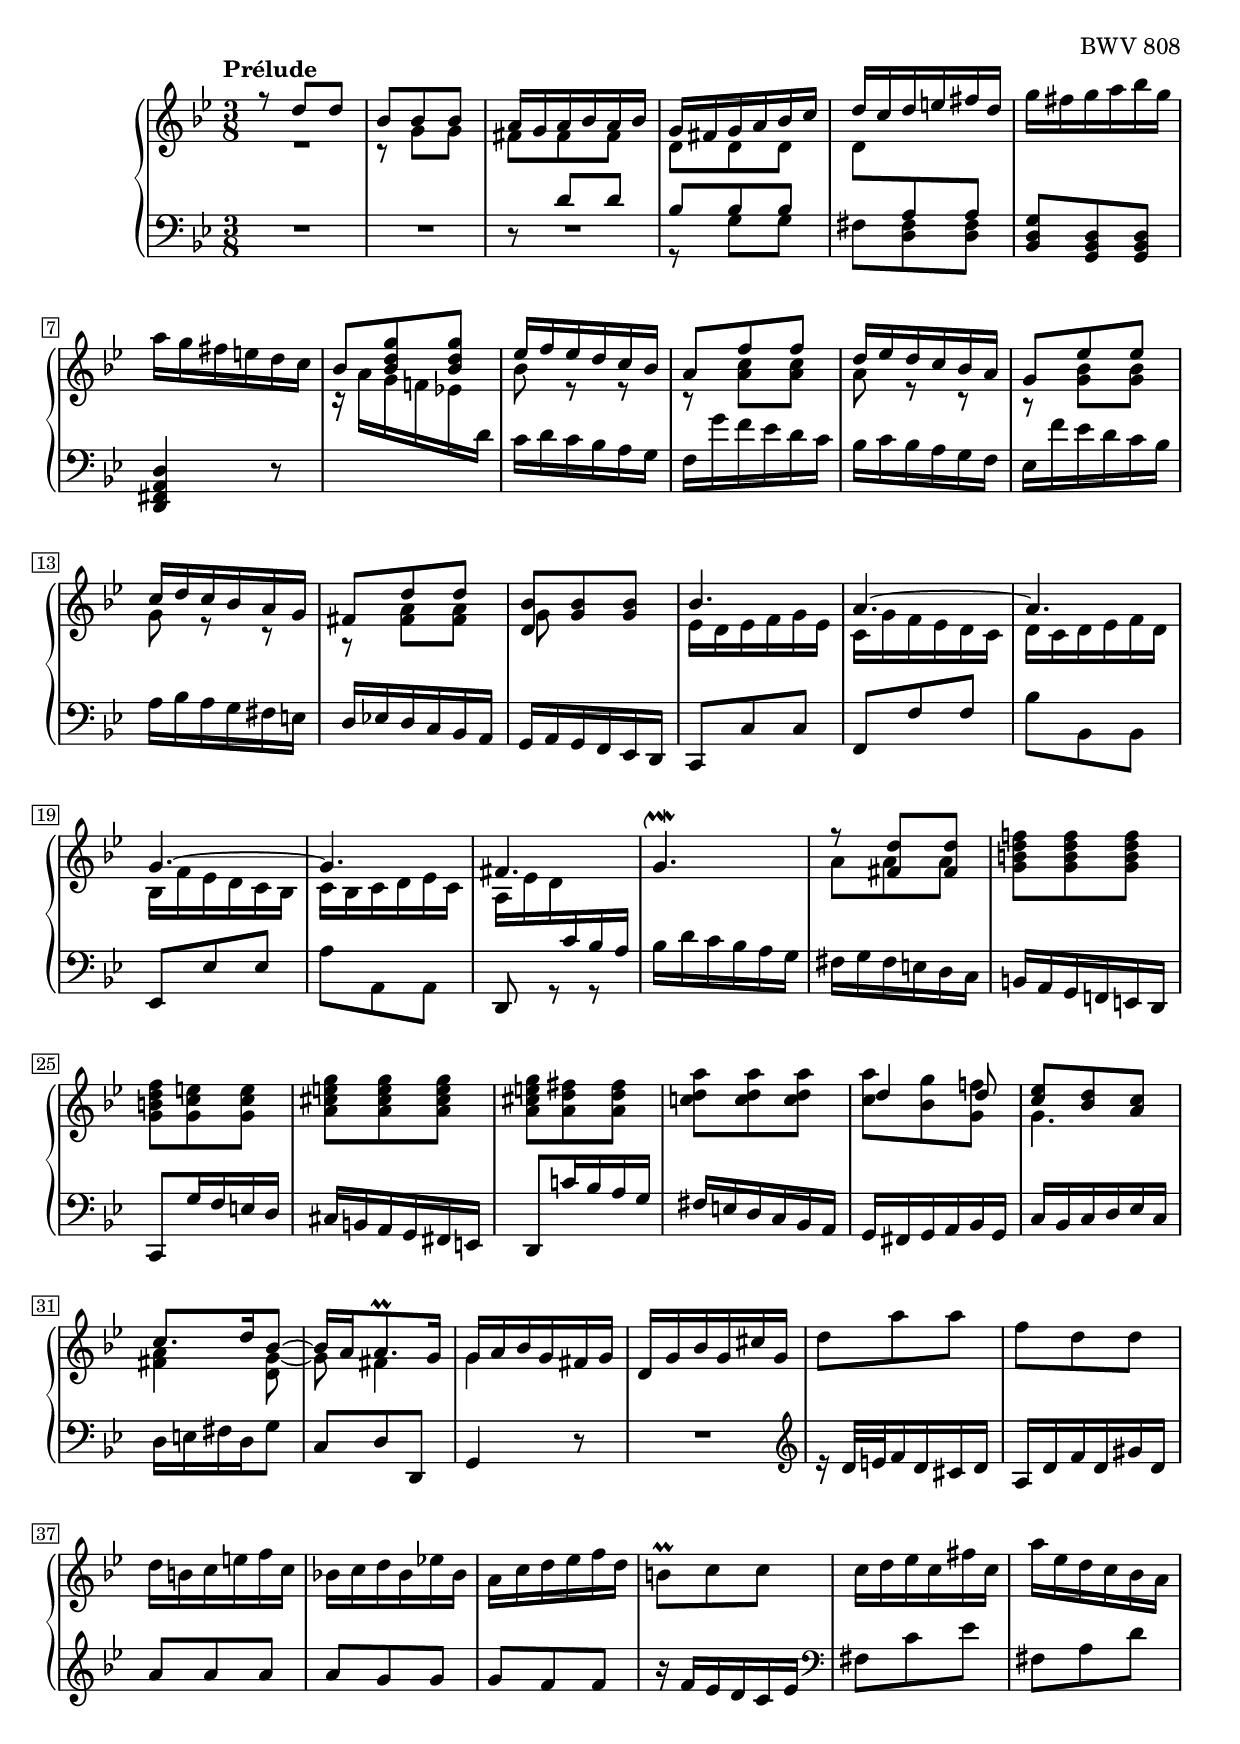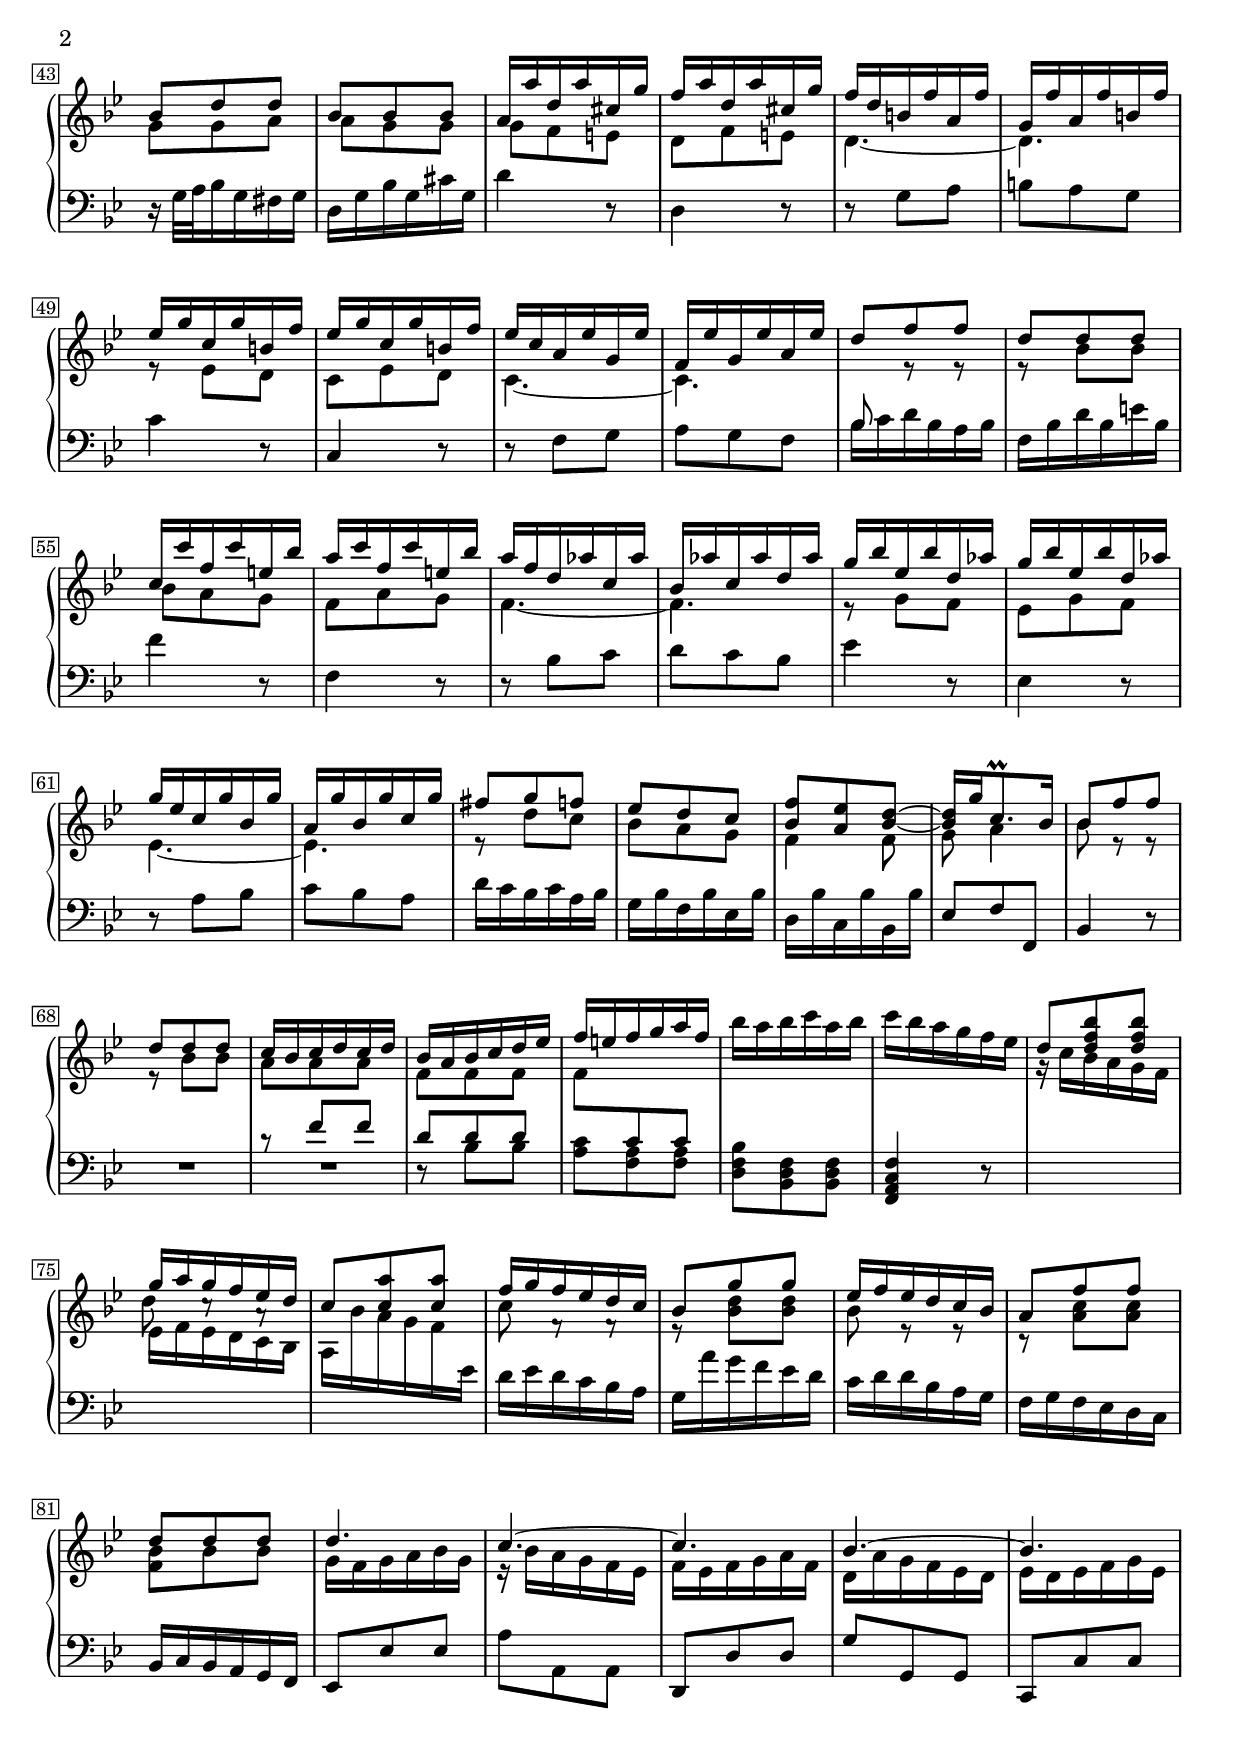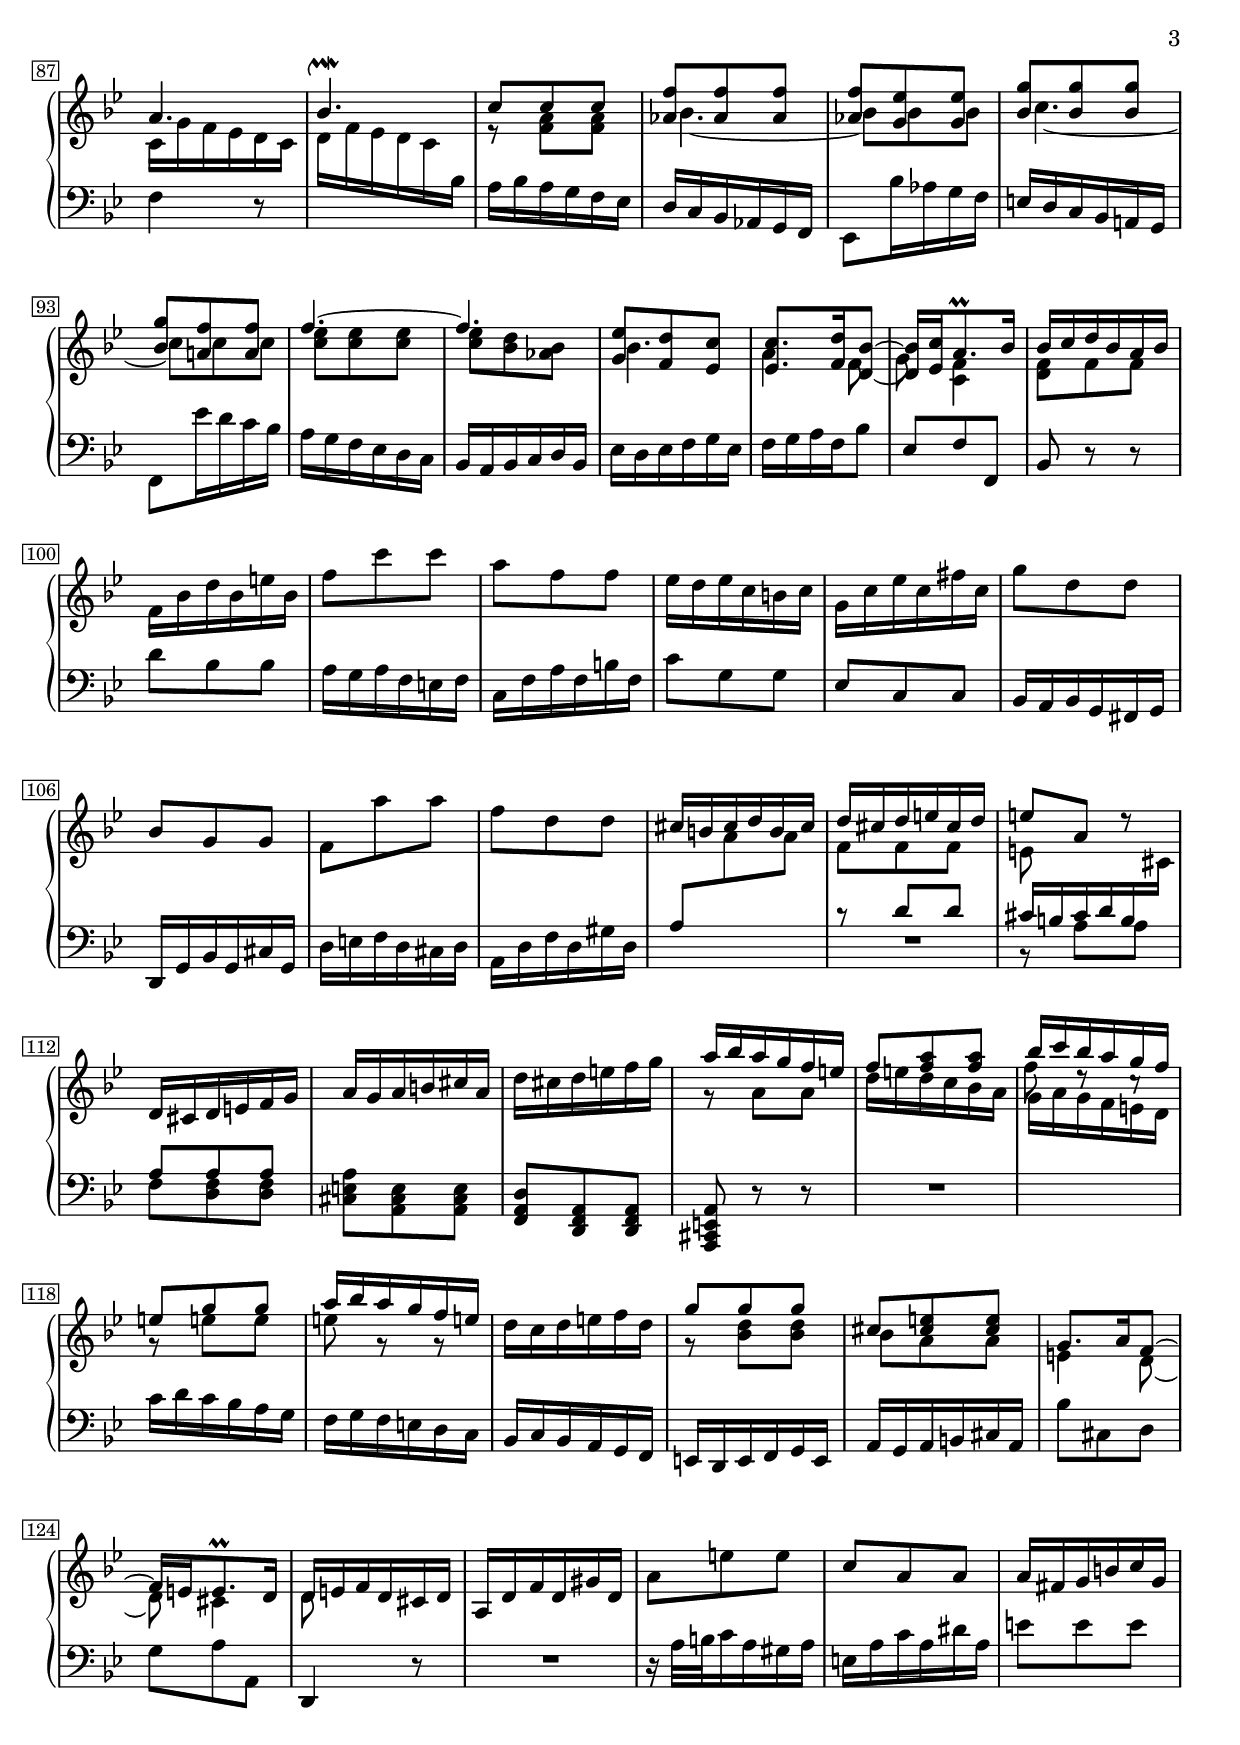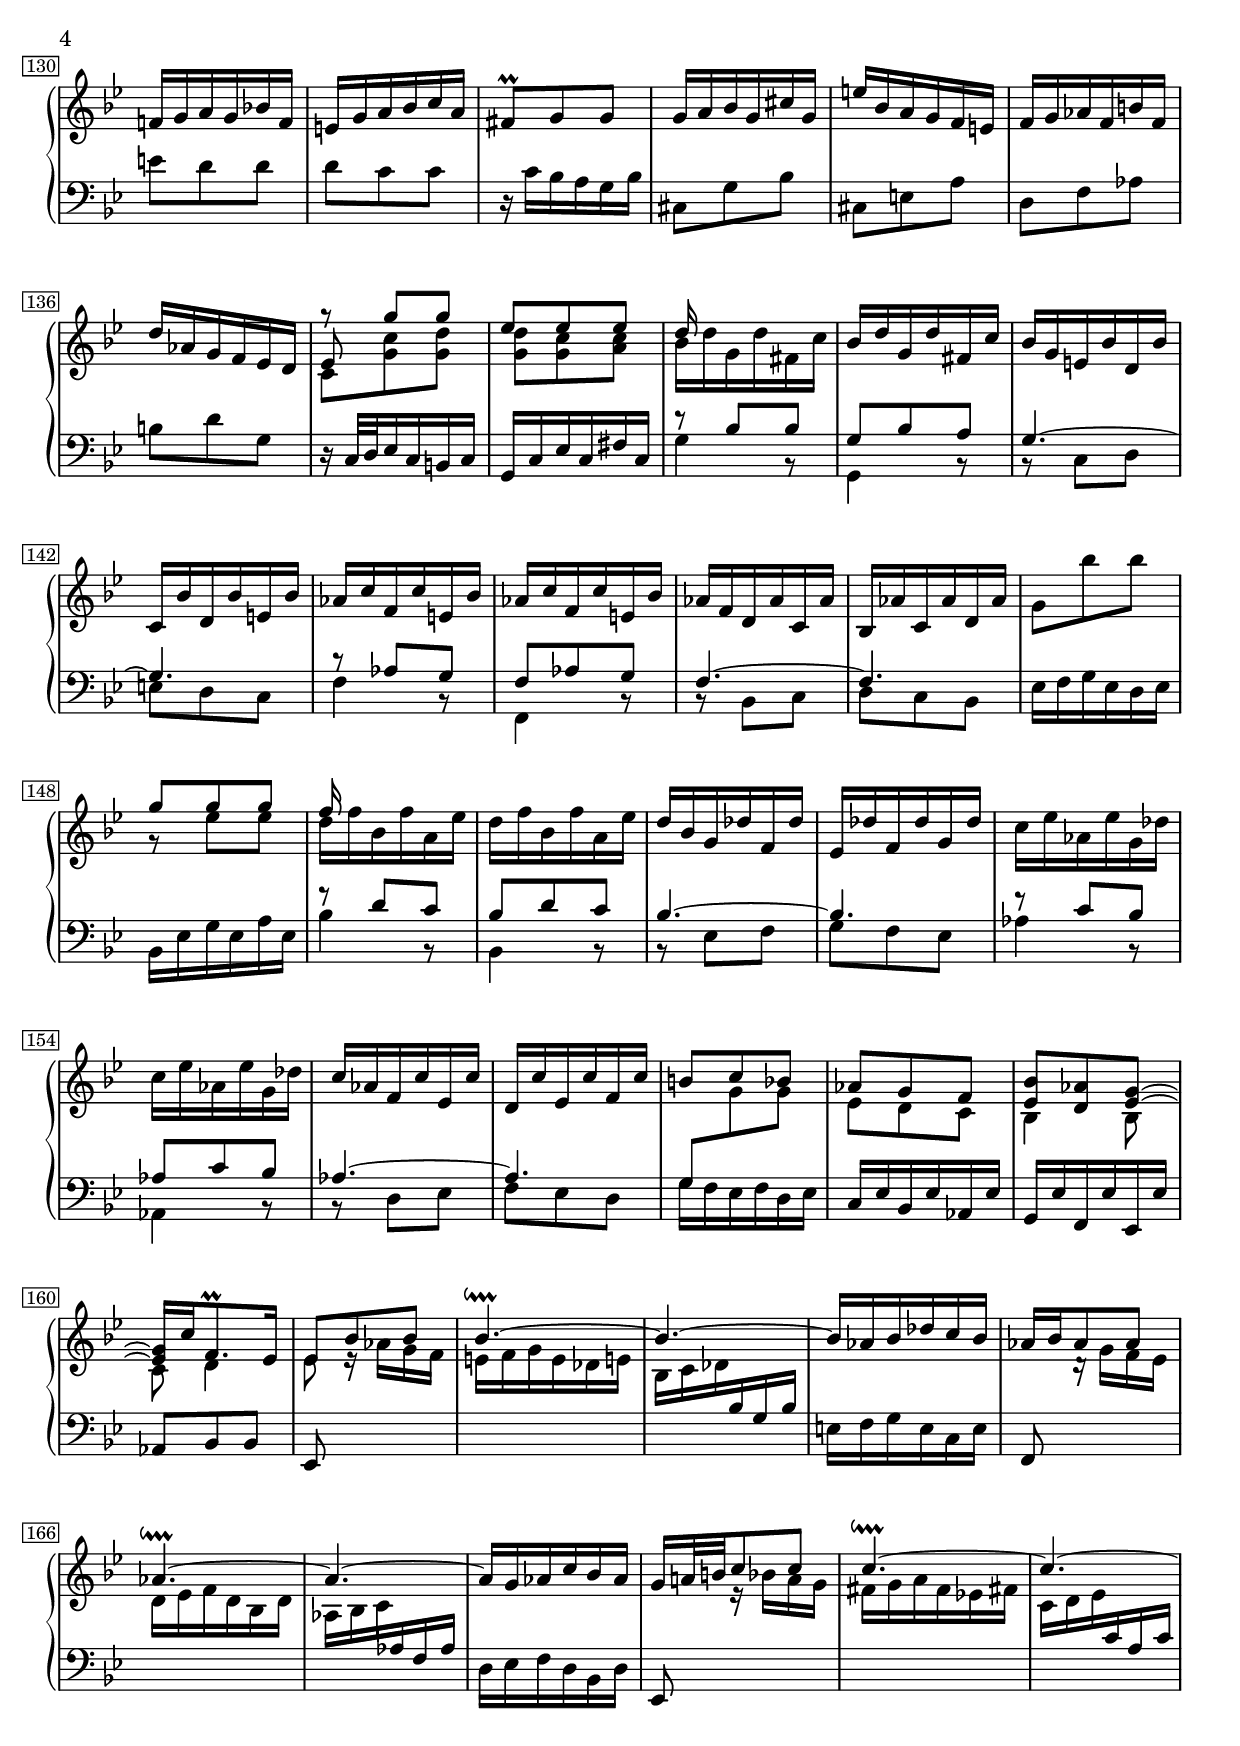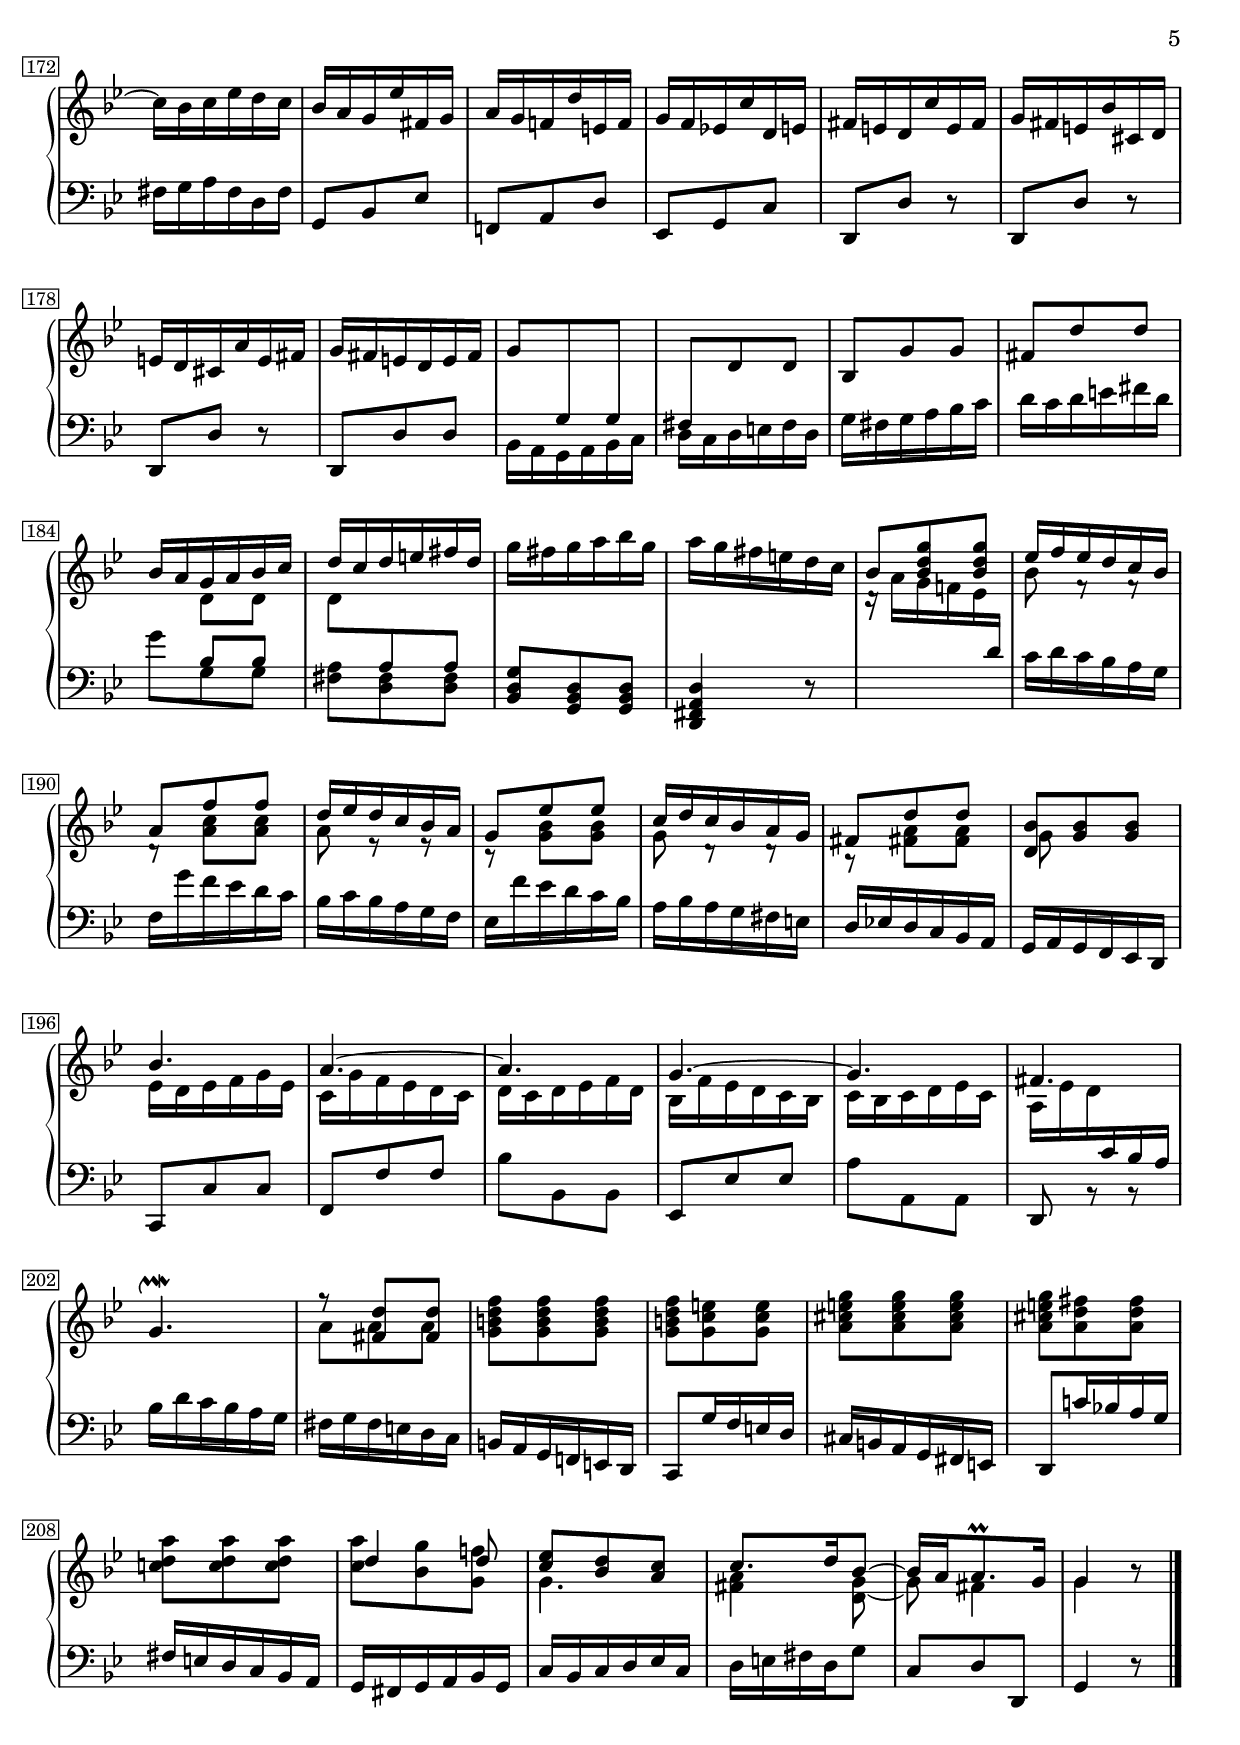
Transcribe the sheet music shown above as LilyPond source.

Global = {
  \key g \minor
  \time 3/8
  \include "../../global.ly"
}

Soprano = \context Voice = "one" \relative c'' {
  \voiceOne
  \stemUp\tieUp
  \override MultiMeasureRest.staff-position = #0
  \label #'SuiteIIIPrelude
  %1
  \tempo "Prélude"
  | r8 d d
  | bes bes bes
  | a16 g a bes a bes
  | g fis g a bes c
  %5
  | d c d e fis d
  | \stemNeutral g fis g a bes g
  | a g fis e! d c
  | \stemUp bes8 <bes d g> q
  | ees16 f ees d c bes
  %10
  | a8 f' f
  | d16 ees d c bes a
  | g8 ees' ees
  | c16 d c bes a g
  | fis8 d' d
  %15
  | <d, bes'> <g bes> q
  | bes4.
  | a~
  | a
  | g~
  %20
  | g
  | fis
  | g\upmordent
  | r8 <fis d'> q
  | s4.*5
  %29
  | d'4 d8
  | <c ees> <bes d> <a c>
  | c8. d16 bes8~
  | bes16 a a8.\prall g16
  | g16 a bes g fis g
  | \stemNeutral d g bes g cis g
  %35
  | d'8 a' a
  | f d d
  | d16 b c e f c
  | bes c d bes ees bes
  | a c d ees f d
  %40
  | b8\prall c c
  | c16 d ees c fis c
  | a' ees d c bes a
  | \stemUp bes8 d d
  | bes bes bes
  %45
  | a16 a' d, a' cis, g'
  | f a d, a' cis, g'
  | f16 d b f' a, f'
  | g, f' a, f' b, f'
  | ees g c, g' b, f'
  %50
  | ees g c, g' b, f'
  | ees c a ees' g, ees'
  | f, ees' g, ees' a, ees'
  | d8 f f
  | d d d
  %55
  | c16 c' f, c' e, bes'
  | a c f, c' e, bes'
  | a f d aes' c, aes'
  | bes, aes' c, aes' d, aes'
  | g bes ees, bes' d, aes'
  %60
  | g bes ees, bes' d, aes'
  | g ees c g' bes, g'
  | a, g' bes, g' c,  g'
  | fis8 g f
  | ees d c
  %65
  | <bes f'> <a ees'> \tieNeutral <bes d>~
  | q16 g' c,8.\prall bes16
  | bes8 f' f
  | d d d
  | c16 bes c d c d
  %70
  | bes a bes c d ees
  | f e f g a f
  | \stemNeutral bes a bes c a bes
  | c bes a g f ees
  | \stemUp\tieUp d8 <d f bes> q
  %75
  | \once\override NoteColumn.force-hshift = #0 g16 a g f ees d
  | c8 <c a'> q
  | f16 g f ees d c
  | bes8 g' g
  | ees16 f ees d c bes
  %80
  | a8 f' f
  | d d d
  | d4.
  | c~
  | c
  %85
  | bes~
  | bes
  | a
  | bes\upmordent
  | c8 c c
  %90
  | <aes f'> q q
  | q <g ees'> q
  | <bes g'> q q
  | <bes g'> <a! f'> q
  | \stemUp f'4.~
  %95
  | f
  | <g, ees'>8 <f d'> <ees c'>
  | <ees c'>8. <f d'>16 \tieNeutral <d bes'>8~
  | q16 <ees c'> a8.\prall bes16
  | bes c d bes a bes
  %100
  | \stemNeutral f bes d bes e bes
  | f'8 c' c
  | a f f
  | ees16 d ees c b c
  | g c ees c fis c
  %105
  | g'8 d d
  | bes g g
  | f a' a
  | f d d
  | \stemUp cis16 b cis d b cis
  %110
  | d cis d e cis d
  | e8 a, d\rest
  | \stemNeutral d,16 cis d e f g
  | a g a b cis a
  | d cis d e f g
  %115
  | \stemUp\tieUp a bes a g f e
  | f8 <f a> q
  | \once\override NoteColumn.force-hshift = #0 bes16 c bes a g f
  | e8 g g
  | a16 bes a g f e!
  %120
  | s4.
  | g8 g g
  | cis, <cis e> q
  | g8. a16 f8~
  | f16 e e8.\prall d16
  %125
  | d16 e f d cis d
  | \stemNeutral a d f d gis d
  | a'8 e' e
  | c a a
  | a16 fis g b c g
  %130
  | f g a g bes f
  | e g a bes c a
  | fis8\prall g g
  | g16 a bes g cis g
  | e' bes a g f e
  %135
  | f g aes f b f
  | d' aes g f ees d
  | \stemUp g'8\rest g g
  | ees ees ees
  | d16 s s4
  | s4.*8
  %148
  | g8 g g
  | f16 s s4
  | s4.
  | \stemNeutral d16 bes g des' f, des'
  | ees, des' f, des' g, des'
  | c ees aes, ees' g, des'
  | c ees aes, ees' g, des'
  %155
  | c aes f c' ees, c'
  | d, c' ees, c' f, c'
  | \stemUp b8 c bes
  | aes g f
  | <ees bes'> <d aes'> <ees g>~
  %160
  | <ees g>16 c' f,8.\prall ees16
  | ees8 bes' bes
  | bes4.~\downprall
  | bes~
  | bes16 aes bes des c bes
  %165
  | aes bes aes8 aes
  | aes4.~\downprall
  | aes~
  | aes16 g aes c bes aes
  | g a32 b c8 c
  %170
  | c4.\downprall~
  | c~
  | \stemNeutral c16 bes c ees d c
  | bes a g ees' fis, g
  | a g f d' e, f
  %175
  | g f ees c' d, e
  | fis e d c' e, fis
  | g fis e bes' cis, d
  | e d cis a' e fis
  | g fis e d e fis
  %180
  | \stemUp \override Beam.damping = #+inf.0
    g8 \change Staff = "lower" g, g
  | fis \change Staff = "upper" d' d
  | bes g' g
  | fis d' d
  | \revert Beam.damping bes16 a g a bes c
  %185
  | d c d e fis d
  | \stemNeutral g fis g a bes g
  | a g fis e d c
  | \stemUp bes8 <bes d g> q
  | ees16 f ees d c bes
  %190
  | a8 f' f
  | d16 ees d c bes a
  | g8 ees' ees
  | c16 d c bes a g
  | fis8 d' d
  %195
  | <d, bes'> <g bes> q
  | bes4.
  | a~
  | a
  | g~
  %200
  | g
  | fis
  | g\upmordent
  | f'8\rest <fis, d'> q
  | s4.*5
  %209
  | d'4 d8
  | <c ees> <bes d> <a c>
  | c8. d16 bes8~
  | bes16 a a8.\prall g16
  | g4 b8\rest
    \fine
}

Alto = \context Voice = "two" \relative c'' {
  \voiceTwo
  \stemDown\tieDown
  %1
  | R1*3/8
  | r8 g g
  | fis fis fis
  | d d d
  %5
  | d \change Staff = "lower" \stemUp a a
  | s4.*3
  | \change Staff = "upper" \stemDown bes'8 r r
  %10
  | r <a c> q
  | a8 r r
  | r <g bes> q
  | g r r
  | r <fis a> q
  %15
  | \once\override NoteColumn.force-hshift = #1.3 g s4
  | ees16 d ees f g ees
  | c g' f ees d c
  | d c d ees f d
  | bes f' ees d c bes
  %20
  | c bes c d ees c
  | \once\override Beam.positions = #'(-6.5 . -6)
    a ees' d \change Staff = "lower" \stemUp c bes a
  | \change Staff = "upper" s4. \stemDown
  | a'8 a a
  | \stemNeutral <g b d f!> q q
  %25
  | q <g c e> q
  | <a cis e g> q q
  | q <a d fis> q
  | <c d a'> q q
  | \stemDown <c a'> <bes g'> <g f'>
  %30
  | g4.
  | <fis a>4 <d g>8~
  | g fis4
  | g s8
  | s4.*9
  %43
  | g8 g a
  | a g g
  | g f e
  | d f e
  | d4.~
  | d
  | r8 ees d
  %50
  | c ees d
  | c4.~
  | c
  | s8 r r
  | r bes' bes
  %55
  | bes a g
  | f a g
  | f4.~
  | f
  | r8 g f
  %60
  | ees g f
  | ees4.~
  | ees
  | r8 d' c
  | bes a g
  %65
  | f4 f8
  | g a4
  | bes8 r r
  | r bes bes
  | a a a
  %70
  | f f f
  | f \change Staff = "lower" \stemUp c c
  | \change Staff = "upper" \stemDown
    s4.*3
  %75
  | \once\override NoteColumn.force-hshift = #-0.5 d'8 c\rest a\rest
  | s4.
  | c8 f,\rest f\rest
  | e\rest <bes' d> q
  | bes r r
  %80
  | r <a c> q
  | <f bes> bes bes
  | g16 f g a bes g
  | r bes a g f ees
  | f ees f g a f
  %85
  | d a' g f ees d
  | ees d ees f g ees
  | c g' f ees d c
  | s4.
  | r8 <f a> q
  %90
  | \override Tie.extra-offset = #'(0 . -1)
    bes4.~
  | \override NoteColumn.force-hshift = #1.5 bes8 \override NoteColumn.force-hshift = #1.3 bes bes
  | \revert NoteColumn.force-hshift c4.~
  | \override NoteColumn.force-hshift = #1.5 c8 \override NoteColumn.force-hshift = #1.3 c c
  | \revert NoteColumn.force-hshift <c ees> q q
  %95
  | <c ees> <bes d> <aes bes>
  | \once\override NoteColumn.force-hshift = #1.2 bes4.
  | a4 \once\override NoteColumn.force-hshift = #-0.6 f8
  | \once\override NoteColumn.force-hshift = #-0.5 g <c, f>4
  | <d f>8 f f
  | s4.*9
  %109
  | \change Staff = "lower" \stemUp a,8
    \change Staff = "upper" \stemDown a' a
  | f f f
  | e s4
  | s4.*3
  %115
  | g8\rest a a
  | d16 e d c bes a
  | \once\override NoteColumn.force-hshift = #-0.3 f'8 d\rest c\rest
  | g\rest e'! e
  | e g,\rest g\rest
  %120
  | d'16 c d e! f d
  | g,8\rest <bes d> q
  | bes a a
  | e4 d8~
  | d cis4
  %125
  | d8 s4
  | s4.*11
  %137
  | \once\stemUp ees8 s4
  | s4.
  | bes'16 d g, d' fis, c'
  %140
  | \stemNeutral bes d g, d' fis, c'
  | bes g e bes' d, bes'
  | c, bes' d, bes' e, bes'
  | aes c f, c' e, bes'
  | aes c f, c' e, bes'
  %145
  | aes f d aes' c, aes'
  | bes, aes' c, aes' d, aes'
  | g8 bes' bes
  | \stemDown g,\rest ees' ees
  | d16 f bes, f' a, ees'
  %150
  | d f bes, f' a, ees'
  | s4.*6
  %157
  | \change Staff = "lower" \stemUp g,,8
    \change Staff = "upper" \stemDown  g' g
  | ees d c
  | bes4 bes8
  | c d4
  | ees8 e16\rest aes g f
  | e f g e des e!
  | bes c des \change Staff = "lower" \stemUp bes g bes
  | \change Staff = "upper" \stemDown s4.
  %165
  | s8 d16\rest g f ees
  | d ees f d bes d
  | aes bes c \change Staff = "lower" \stemUp aes f aes
  | s4.
  | \change Staff = "upper" s8 \stemDown e'16\rest bes' a g
  %170
  | fis g a fis ees! fis!
  | c d ees \change Staff = "lower" \stemUp c a c
  | \change Staff = "upper" \stemDown
    s4.*12
  %184
  | s8 d d
  | d \change Staff = "lower" \stemUp a a
  | \change Staff = "upper" \stemDown
    s4.*2
  | d16\rest a' g f! ees \change Staff = "lower" \stemUp d
  | \change Staff = "upper" \stemDown
    bes'8 f\rest f\rest
  %190
  | d\rest <a' c> q
  | a e\rest e\rest
  | c\rest <g' bes> q
  | g d\rest d\rest
  | b\rest <fis'! a> q
  %195
  | \once\override NoteColumn.force-hshift = #1.3 g s4
  | ees16 d ees f g ees
  | c g' f ees d c
  | d c d ees f d
  | bes f' ees d c bes
  %200
  | c bes c d ees c
  | a ees' d \change Staff = "lower" \stemUp c bes a
  | \change Staff = "upper" \stemDown s4.
  | a'8 a a
  | <g b d f> q q
  %205
  | q <g c e> q
  | <a cis e g> q q
  | q <a d fis> q
  | <c d a'> q q
  | <c a'> <bes g'> <g f'>
  %210
  | g4.
  | <fis a>4 <d g>8~
  | g fis4
  | g s8
}

Tenor = \context Voice = "three" \relative c' {
  \voiceThree
  \stemUp\tieUp
  \override Rest.staff-position = #0
  %1
  | s4.*2
  | r8 d d
  | bes bes bes
  %5
  | s4.*48
  %53
  | bes8 s4
  | s4.*15
  %69
  | c8\rest f f
  | d d d
  | s4.*39
  %110
  | c8\rest d d
  | \once\override Beam.positions = #'(6 . 6)
    cis16 b cis d b \change Staff = "upper" \stemDown cis
  | \change Staff = "lower" \stemUp
    a8 a a
  | s4.*24
  %137
  | \change Staff = "upper" \stemDown
    c8 <g' c> <g d'>
  | q <g c> <a c>
  | \change Staff = "lower" \stemUp
    d,\rest bes bes
  %140
  | g bes a
  | g4.~
  | g
  | c8\rest aes g
  | f aes g
  %145
  | f4.~
  | f
  | s4.*2
  | f'8\rest d c
  %150
  | bes d c
  | bes4.~
  | bes
  | e8\rest c bes
  | aes c bes
  %155
  | aes4.~
  | aes
  | s4.*27
  %184
  | s8 bes bes
}

Bass = \context Voice = "four" \relative c' {
  \voiceFour
  \stemDown\tieDown
  \override MultiMeasureRest.staff-position = #0
  %1
  | R1*3/8*3
  | r8 g g
  %5
  | <fis> <d fis> q
  | \stemNeutral <bes d g> <g bes d> q
  | <d fis a d>4 d'8\rest
  | \change Staff = "upper" \stemDown r16 a'' g f! ees! \change Staff = "lower" d
  | \stemNeutral c d c bes a g
  %10
  | f g' f ees d c
  | bes c bes a g f
  | ees f' ees d c bes
  | a bes a g fis e
  | d ees d c bes a
  %15
  | g a g f ees d
  | c8 c' c
  | f, f' f
  | bes bes, bes
  | ees, ees' ees
  %20
  | a a, a
  | d, r r
  | bes''16 d c bes a g
  | fis g fis e d c
  | b a g f! e d
  %25
  | c8 g''16 f e d
  | cis b a g fis e
  | d8 c''!16 bes a g
  | fis e! d c bes a
  | g fis g a bes g
  %30
  | c bes c d ees c
  | d e fis d g8
  | c, d d,
  | g4 d'8\rest
  | R1*3/8
  %35
  | \clef treble r16 d'32 e f16 d cis d
  | a d f d gis d
  | a'8 a a
  | a g g
  | g f f
  %40
  | b16\rest f ees d c ees \clef bass
  | fis,8 c' ees
  | fis, a d
  | d,16\rest g32 a bes16 g fis g
  | d g bes g cis g
  %45
  | \override Rest.staff-position = #0
    d'4 r8
  | d,4 r8
  | r8 g a
  | b a g
  | c4 r8
  %50
  | c,4 r8
  | r f g
  | a g f
  | bes16 c d bes a bes
  | f bes d bes e bes
  %55
  | f'4 r8
  | f,4 r8
  | r bes c
  | d c bes
  | ees4 r8
  %60
  | ees,4 r8
  | r a bes
  | c bes a
  | d16 c bes c a bes
  | g bes f bes ees, bes'
  %65
  | d, bes' c, bes' bes, bes'
  | ees,8 f f,
  | bes4 r8
  | R1*3/8*2
  %70
  | r8 bes' bes
  | <a c> <f a> q
  | <d f bes> <bes d f> q
  | <f a c f>4 r8
  | \change Staff = "upper" \stemDown g''16\rest  c bes a g f
  %75
  | \once\override NoteColumn.force-hshift = #0 ees f ees d c bes
  | a bes' a g f \change Staff = "lower" ees
  | \stemDown d ees d c bes a
  | g a' g f ees d
  | c d d bes a g
  %80
  | \stemNeutral f g f ees d c
  | bes c bes a g f
  | ees8 ees' ees
  | a a, a
  | d, d' d
  %85
  | g g, g
  | c, c' c
  | f4 r8
  | \change Staff = "upper" \stemDown d'16 f ees d c  \change Staff = "lower" bes
  | \stemDown \stemNeutral a bes a g f ees
  %90
  | d c bes aes g f
  | \stemDown ees8 bes''16 aes g f
  | \stemNeutral e d c bes a! g
  | f8 ees''16 d c bes
  | a g f ees d c
  %95
  | bes a bes c d bes
  | ees d ees f g ees
  | f g a f bes8
  | ees, f f,
  | bes r r
  %100
  | d' bes bes
  | a16 g a f e f
  | c f a f b f
  | c'8 g g
  | ees c c
  %105
  | bes16 a bes g fis g
  | d g bes g cis g
  | d' e f d cis d
  | a d f d gis d
  | s4.
  %110
  | R1*3/8
  | \stemDown b8\rest a' a
  | f <d f> q
  | \stemNeutral <cis e a> <a cis e> q
  | <f a d> <d f a> q
  %115
  | <a cis e a> r r
  | R1*3/8
  | \change Staff = "upper" \stemDown
    \once\override NoteColumn.force-hshift = #0 g'''16 a g f e d
  | \change Staff = "lower"
    c d c bes a g
  | \stemNeutral f g f e d c
  %120
  | bes c bes a g f
  | e d e f g e
  | a g a b cis a
  | bes'8 cis, d
  | g a a,
  %125
  | d,4 r8
  | R1*3/8
  | r16 a''32 b c16 a gis a
  | e a c a dis a
  | e'8 e e
  %130
  | e d d
  | d c c
  | r16 c bes a g bes
  | cis,8 g' bes
  | cis, e a
  %135
  | d, f aes
  | b d g,
  | r16 c,32 d ees16 c b c
  | g c ees c fis c
  | \stemDown g'4 b,8\rest
  %140
  | g4 b8\rest
  | b\rest c d
  | e d c
  | f4 b,8\rest
  | f4 b8\rest
  %145
  | bes\rest bes c
  | d c bes
  | ees16 f g ees d ees
  | bes ees g ees a ees
  | bes'4 b,8\rest
  %150
  | bes4 b8\rest
  | b\rest ees f
  | g f ees
  | aes4 b,8\rest
  | aes4 b8\rest
  %155
  | b\rest d ees
  | f ees d
  | g16 f ees f d ees
  | \stemNeutral c ees bes ees aes, ees'
  | g, ees' f, ees' ees, ees'
  %160
  | aes,8 bes bes
  | ees, s4
  | s4.*2
  | e'16 f g e c e
  %165
  | f,8 s4
  | s4.*2
  | d'16 ees f d bes d
  | ees,8 s4
  %170
  | s4.*2
  | fis'16 g a fis d fis
  | g,8 bes ees
  | f,! a d
  %175
  | ees, g c
  | d, d' r
  | d, d' r
  | d, d' r
  | d, d' d
  %180
  | \stemDown bes16 a g a bes c
  | d c d e fis d
  | g fis g a bes c
  | d c d e fis d
  | g8 g, g
  %185
  | <fis a> <d fis> q
  | \stemNeutral <bes d g> <g bes d> q
  | <d fis a d>4 r8
  | s4.
  | c''16 d c bes a g
  %190
  | f g' f ees d c
  | bes c bes a g f
  | ees f' ees d c bes
  | a bes a g fis e
  | d ees d c bes a
  %195
  | g a g f ees d
  | c8 c' c
  | f, f' f
  | bes bes, bes
  | ees, ees' ees
  %200
  | a a, a
  | d, b'\rest b\rest
  | bes'16 d c bes a g
  | fis g fis e d c
  | b a g f! e d
  %205
  | c8 g''16 f e d
  | cis b a g fis e
  | d8 c''!16 bes! a g
  | fis e d c bes a
  | g fis g a bes g
  %210
  | c bes c d ees c
  | d e fis d g8
  | c, d d,
  | g4 r8
    \fine
}

\score {
  \new PianoStaff
  <<
    \accidentalStyle Score.piano
    \context Staff = "upper" <<
      \set Staff.midiInstrument = #"acoustic grand"
      \Global
      \clef treble
      \Soprano
      \Alto
    >>
    \context Staff = "lower" <<
      \set Staff.midiInstrument = #"acoustic grand"
      \Global
      \clef bass
      \Tenor
      \Bass
    >>
  >>
  \header {
    composer = ##f % "Johann Sebastian Bach"
    opus = "BWV 808"
    title = \markup {
      \fill-line {
        \center-column {
          \line \abs-fontsize #18 \caps {
            "Suite III" \abs-fontsize #14 { \caps "avec Prélude" }
          }
        }
      }
    }
    subtitle = ##f % \markup \abs-fontsize #14 { "Prélude" }
  }
  \layout {
    \context {
      \PianoStaff
      \override Parentheses.font-size = #-2
      \override TextScript.font-shape = #'italic
      \override TextScript.font-size = #-1
    }
  }
  \midi {
    \tempo 4 = 100
  }
}
